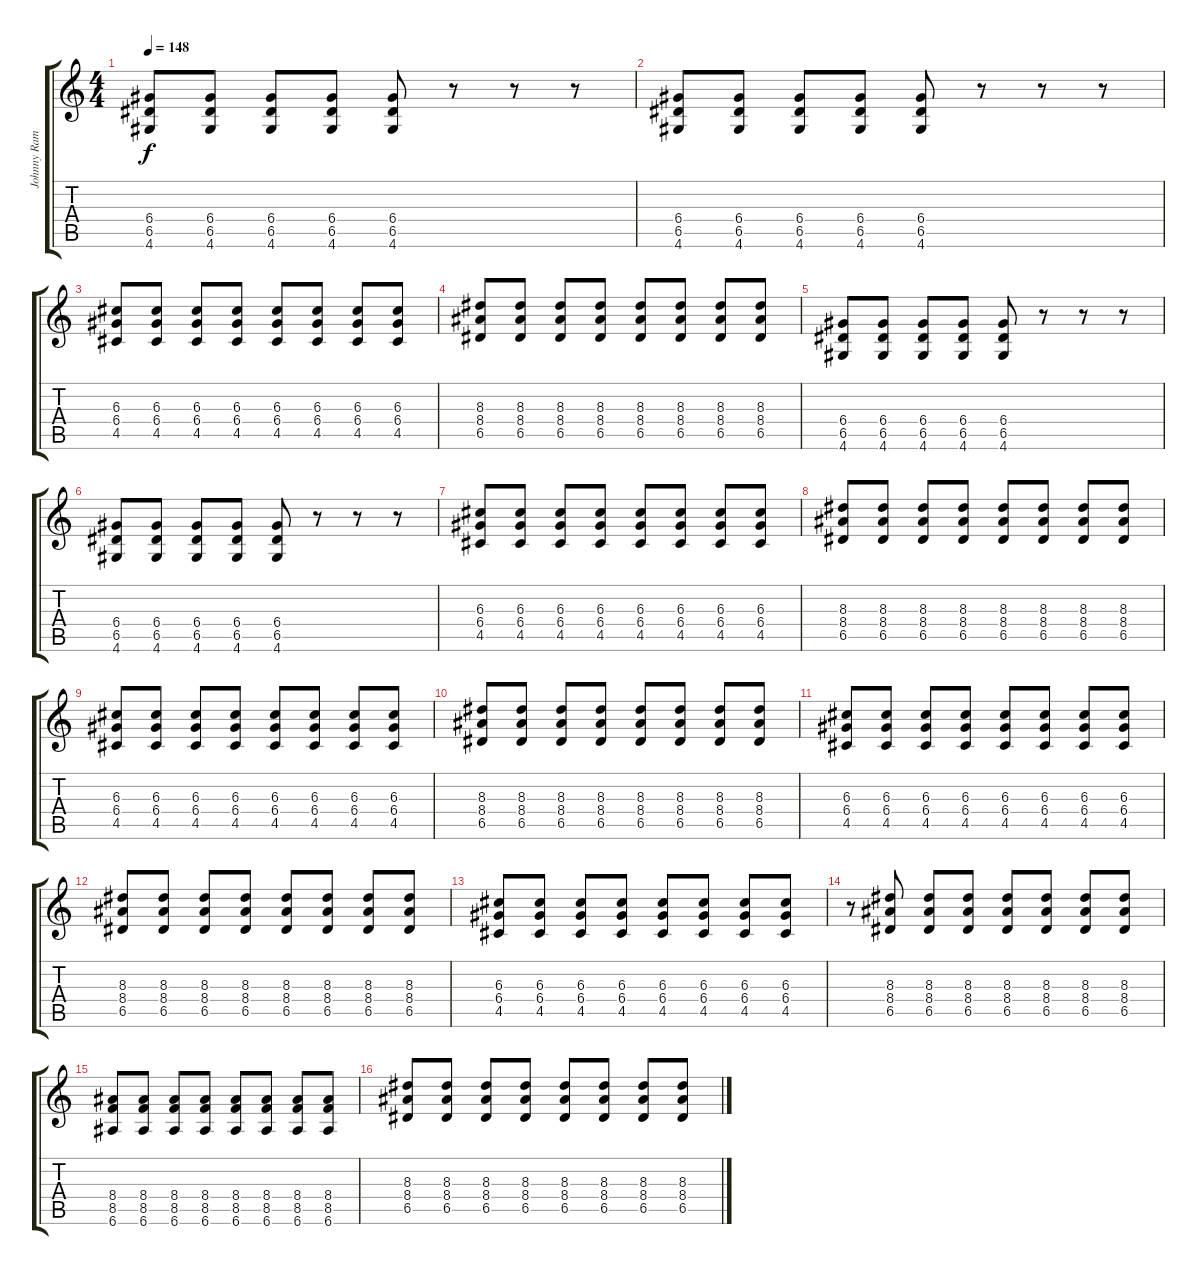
\track ("Johnny Ramone" "Johnny Ram") {instrument distortionguitar}
\staff {score tabs}
\tuning (E4 B3 G3 D3 A2 E2) {hide}
\ts (4 4)
\tempo 148
\clef g2
\ks c
(6.4 6.5 4.6).8{dy f} (6.4 6.5 4.6).8 (6.4 6.5 4.6).8 (6.4 6.5 4.6).8 (6.4 6.5 4.6).8 r.8 r.8 r.8 |
(6.4 6.5 4.6).8 (6.4 6.5 4.6).8 (6.4 6.5 4.6).8 (6.4 6.5 4.6).8 (6.4 6.5 4.6).8 r.8 r.8 r.8 |
(6.3 6.4 4.5).8 (6.3 6.4 4.5).8 (6.3 6.4 4.5).8 (6.3 6.4 4.5).8 (6.3 6.4 4.5).8 (6.3 6.4 4.5).8 (6.3 6.4 4.5).8 (6.3 6.4 4.5).8 |
(8.3 8.4 6.5).8 (8.3 8.4 6.5).8 (8.3 8.4 6.5).8 (8.3 8.4 6.5).8 (8.3 8.4 6.5).8 (8.3 8.4 6.5).8 (8.3 8.4 6.5).8 (8.3 8.4 6.5).8 |
(6.4 6.5 4.6).8 (6.4 6.5 4.6).8 (6.4 6.5 4.6).8 (6.4 6.5 4.6).8 (6.4 6.5 4.6).8 r.8 r.8 r.8 |
(6.4 6.5 4.6).8 (6.4 6.5 4.6).8 (6.4 6.5 4.6).8 (6.4 6.5 4.6).8 (6.4 6.5 4.6).8 r.8 r.8 r.8 |
(6.3 6.4 4.5).8 (6.3 6.4 4.5).8 (6.3 6.4 4.5).8 (6.3 6.4 4.5).8 (6.3 6.4 4.5).8 (6.3 6.4 4.5).8 (6.3 6.4 4.5).8 (6.3 6.4 4.5).8 |
(8.3 8.4 6.5).8 (8.3 8.4 6.5).8 (8.3 8.4 6.5).8 (8.3 8.4 6.5).8 (8.3 8.4 6.5).8 (8.3 8.4 6.5).8 (8.3 8.4 6.5).8 (8.3 8.4 6.5).8 |
(6.3 6.4 4.5).8 (6.3 6.4 4.5).8 (6.3 6.4 4.5).8 (6.3 6.4 4.5).8 (6.3 6.4 4.5).8 (6.3 6.4 4.5).8 (6.3 6.4 4.5).8 (6.3 6.4 4.5).8 |
(8.3 8.4 6.5).8 (8.3 8.4 6.5).8 (8.3 8.4 6.5).8 (8.3 8.4 6.5).8 (8.3 8.4 6.5).8 (8.3 8.4 6.5).8 (8.3 8.4 6.5).8 (8.3 8.4 6.5).8 |
(6.3 6.4 4.5).8 (6.3 6.4 4.5).8 (6.3 6.4 4.5).8 (6.3 6.4 4.5).8 (6.3 6.4 4.5).8 (6.3 6.4 4.5).8 (6.3 6.4 4.5).8 (6.3 6.4 4.5).8 |
(8.3 8.4 6.5).8 (8.3 8.4 6.5).8 (8.3 8.4 6.5).8 (8.3 8.4 6.5).8 (8.3 8.4 6.5).8 (8.3 8.4 6.5).8 (8.3 8.4 6.5).8 (8.3 8.4 6.5).8 |
(6.3 6.4 4.5).8 (6.3 6.4 4.5).8 (6.3 6.4 4.5).8 (6.3 6.4 4.5).8 (6.3 6.4 4.5).8 (6.3 6.4 4.5).8 (6.3 6.4 4.5).8 (6.3 6.4 4.5).8 |
r.8{txt ""} (8.3 8.4 6.5).8 (8.3 8.4 6.5).8 (8.3 8.4 6.5).8 (8.3 8.4 6.5).8 (8.3 8.4 6.5).8 (8.3 8.4 6.5).8 (8.3 8.4 6.5).8 |
(8.4 8.5 6.6).8 (8.4 8.5 6.6).8 (8.4 8.5 6.6).8 (8.4 8.5 6.6).8 (8.4 8.5 6.6).8 (8.4 8.5 6.6).8 (8.4 8.5 6.6).8 (8.4 8.5 6.6).8 |
(8.3 8.4 6.5).8 (8.3 8.4 6.5).8 (8.3 8.4 6.5).8 (8.3 8.4 6.5).8 (8.3 8.4 6.5).8 (8.3 8.4 6.5).8 (8.3 8.4 6.5).8 (8.3 8.4 6.5).8
